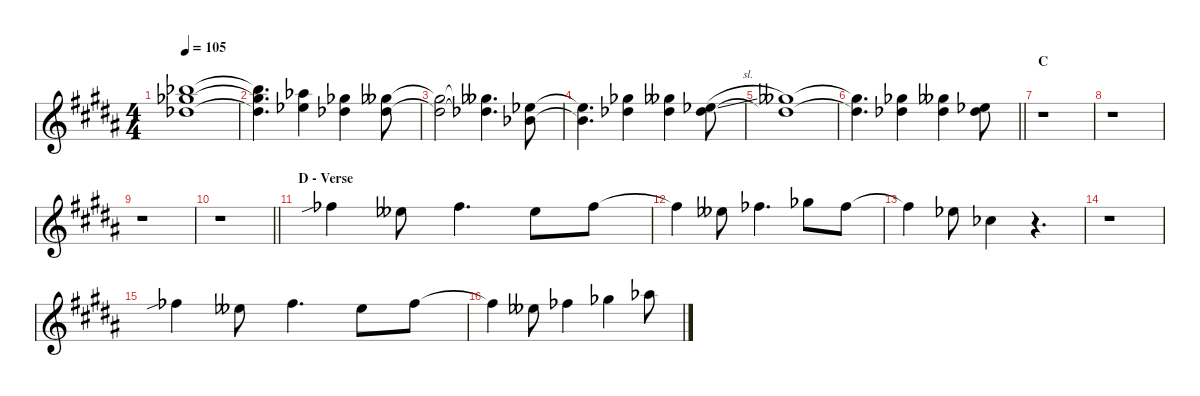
\defaultSystemsLayout 4
\hideDynamics
\bracketExtendMode nobrackets
\singleTrackTrackNamePolicy hidden
\multiTrackTrackNamePolicy hidden
\firstSystemTrackNameMode fullname
\firstSystemTrackNameOrientation horizontal
\otherSystemsTrackNameOrientation horizontal
\track ("Voices" "dist.guit.") {instrument distortionguitar}
\staff {score}
\tuning (E4 B3 G3 D3 A2 E2)
\ts (4 4)
\tempo 105
\clef g2
\ks b
(6.1{acc b} 7.2{acc b} 6.3{acc b}).1{dy f beam Down} |
(6.1{t acc b} 7.2{t acc b} 6.3{t acc b}).4{d beam Down} (9.2{acc b} 8.3{acc b}).4{beam Down} (7.2{acc b} 6.3{acc b}).4{beam Down} (6.2{acc bb} 6.3{acc b}).8{beam Down} |
(6.2{t acc bb} 6.3{t acc b}).2{beam Down} (6.2{t acc bb} 6.3{t acc b}).4{d beam Down} (8.3{acc b} 8.4{acc b}).8{beam Down} |
(8.3{t acc b} 8.4{t acc b}).4{d beam Down} (7.2{acc b} 6.3{acc b}).4{beam Down} (6.2{acc bb} 6.3{acc b}).4{beam Down} (4.2{sl acc b} 6.3{acc b}).8{beam Down} |
(6.2{acc bb} 6.3{t acc b}).1{beam Down} |
\barLineRight lightlight
(6.2{t acc bb} 6.3{t acc b}).4{d beam Down} (7.2{acc b} 6.3{acc b}).4{beam Down} (6.2{acc bb} 6.3{acc b}).4{beam Down} (4.2{acc b} 6.3{acc b}).8{beam Down} |
\section ("" "C")
r.1{beam Down} |
r.1{beam Down} |
r.1{beam Down} |
\barLineRight lightlight
r.1{beam Down} |
\section ("" "D - Verse")
9.3{sib acc b}.4{beam Down} 7.3{acc bb}.8{beam Down} 9.3{acc b}.4{d beam Down} 7.3{acc bb}.8{beam Down} 9.3{acc b}.8{beam Down} |
9.3{t acc b}.4{beam Down} 7.3{acc bb}.8{beam Down} 9.3{acc b}.4{d beam Down} 11.3{acc b}.8{beam Down} 9.3{acc b}.8{dy ff beam Down} |
9.3{t acc b}.4{dy f beam Down} 8.3{acc b}.8{beam Down} 9.4{acc b}.4{beam Down} r.4{d beam Down} |
r.1{beam Down} |
9.3{sib acc b}.4{beam Down} 7.3{acc bb}.8{beam Down} 9.3{acc b}.4{d beam Down} 7.3{acc bb}.8{beam Down} 9.3{acc b}.8{beam Down} |
9.3{t acc b}.4{beam Down} 7.3{acc bb}.8{beam Down} 9.3{acc b}.4{beam Down} 11.3{acc b}.4{beam Down} 13.3{sl acc b}.8{dy ff beam Down}
